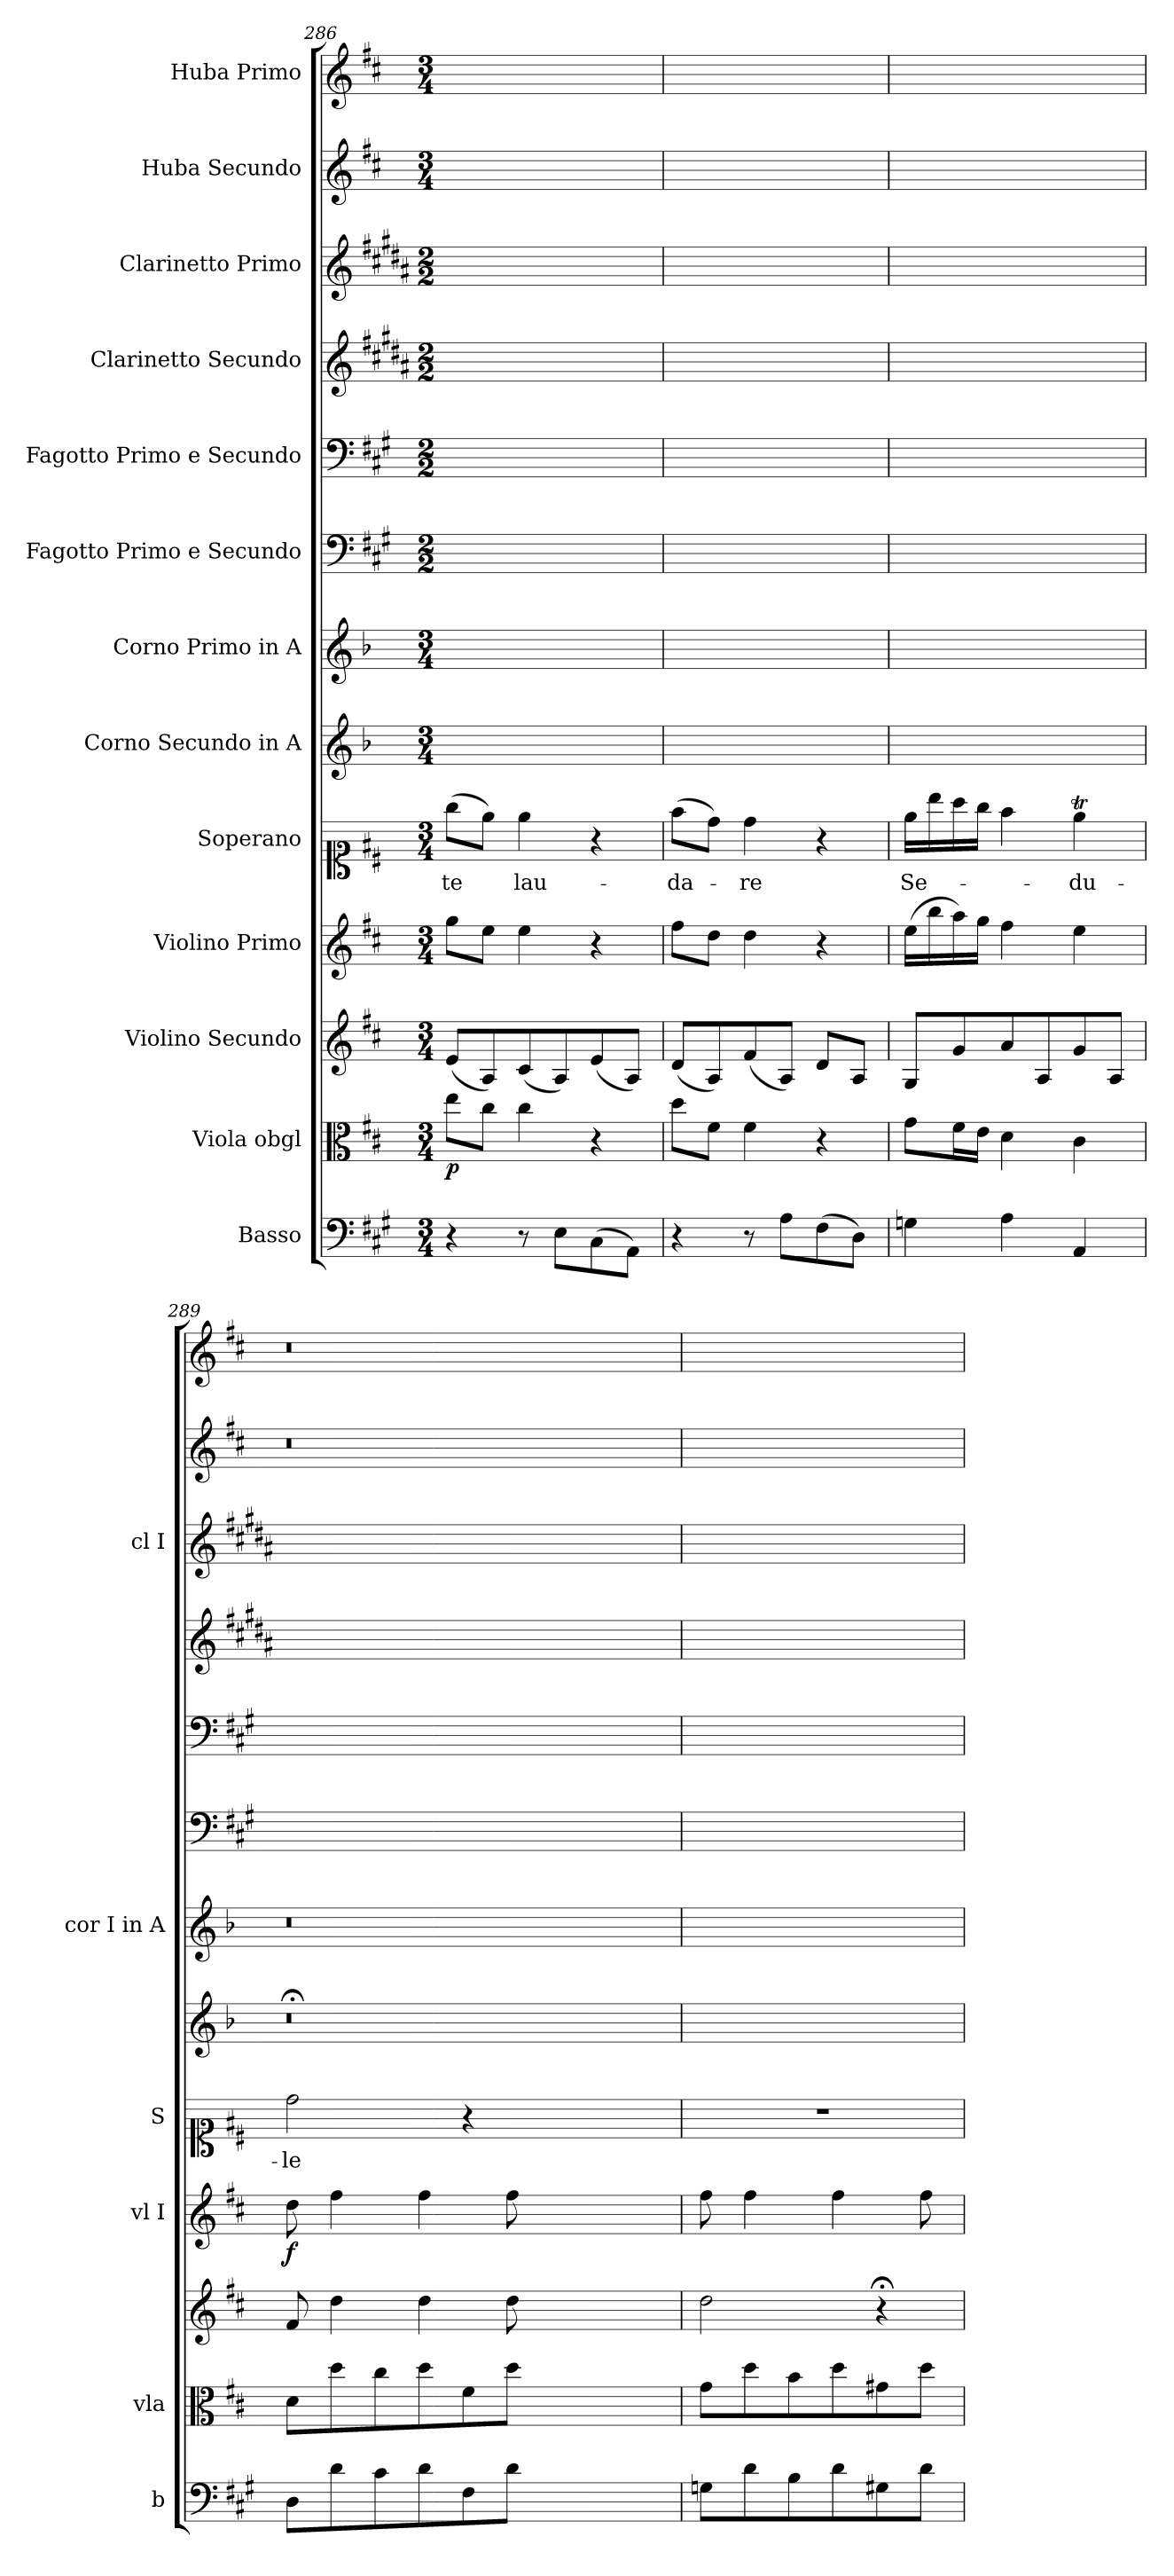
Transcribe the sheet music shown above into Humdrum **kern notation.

**kern	**dynam	**kern	**dynam	**kern	**dynam	**kern	**dynam	**kern	**text	**kern	**kern	**kern	**kern	**kern	**kern	**kern	**kern
*part13	*part13	*part12	*part12	*part11	*part11	*part10	*part10	*part9	*part9	*part8	*part7	*part6	*part5	*part4	*part3	*part2	*part1
*staff13	*staff13	*staff12	*staff12	*staff11	*staff11	*staff10	*staff10	*staff9	*staff9	*staff8	*staff7	*staff6	*staff5	*staff4	*staff3	*staff2	*staff1
*I"Basso	*	*I"Viola obgl	*	*I"Violino Secundo	*	*I"Violino Primo	*	*I"Soperano	*	*I"Corno Secundo in A	*I"Corno Primo in A	*I"Fagotto Primo e Secundo	*I"Fagotto Primo e Secundo	*I"Clarinetto Secundo	*I"Clarinetto Primo	*I"Huba Secundo	*I"Huba Primo
*I'b	*	*I'vla	*	*	*	*I'vl I	*	*I'S	*	*	*I'cor I in A	*	*	*	*I'cl I	*	*
*clefF4	*	*clefC3	*	*clefG2	*	*clefG2	*	*clefC1	*	*clefG2	*clefG2	*clefF4	*clefF4	*clefG2	*clefG2	*clefG2	*clefG2
*	*	*	*	*	*	*	*	*	*	*ITrd2c3	*ITrd2c3	*	*	*ITrd1c2	*ITrd1c2	*	*
*k[f#c#g#]	*	*k[f#c#]	*	*k[f#c#]	*	*k[f#c#]	*	*k[f#c#]	*	*k[f#c#]	*k[f#c#]	*k[f#c#g#]	*k[f#c#g#]	*k[f#c#g#]	*k[f#c#g#]	*k[f#c#]	*k[f#c#]
*M3/4	*	*M3/4	*	*M3/4	*	*M3/4	*	*M3/4	*	*M3/4	*M3/4	*M2/2	*M2/2	*M2/2	*M2/2	*M3/4	*M3/4
=286	=286	=286	=286	=286	=286	=286	=286	=286	=286	=286	=286	=286	=286	=286	=286	=286	=286
!	!	!	!LO:DY:b	!	!LO:DY:b	!	!	!	!	!	!	!	!	!	!	!	!
4r	.	8ee\L	p.	(8e/L	p&colon;	8gg\L	.	(8gg\L	te	2.ryy	2.ryy	4ryy	4ryy	2.ryy	2.ryy	2.ryy	2.ryy
.	.	8cc#\J	.	8A/)	.	8ee\J	.	8ee\J)	.	.	.	.	.	.	.	.	.
8r	.	4cc#\	.	(8c#/	.	4ee\	.	4ee\	lau-	.	.	8ryy	8ryy	.	.	.	.
8E\L	.	.	.	8A/)	.	.	.	.	.	.	.	8E\Lyy	8E\Lyy	.	.	.	.
(8C#\	.	4r	.	(8e/	.	4r	.	4r	.	.	.	(8C#\yy	(8C#\yy	.	.	.	.
8AA\J)	.	.	.	8A/J)	.	.	.	.	.	.	.	8AA\Jyy)	8AA\Jyy)	.	.	.	.
=287	=287	=287	=287	=287	=287	=287	=287	=287	=287	=287	=287	=287	=287	=287	=287	=287	=287
4r	.	8dd\L	.	(8d/L	.	8ff#\L	.	(8ff#\L	-da-	2.ryy	2.ryy	4ryy	4ryy	2.ryy	2.ryy	2.ryy	2.ryy
.	.	8f#\J	.	8A/)	.	8dd\J	.	8dd\J)	.	.	.	.	.	.	.	.	.
8r	.	4f#\	.	(8f#/	.	4dd\	.	4dd\	-re	.	.	8ryy	8ryy	.	.	.	.
8A\L	.	.	.	8A/J)	.	.	.	.	.	.	.	8A\Lyy	8A\Lyy	.	.	.	.
(8F#\	.	4r	.	8d/L	.	4r	.	4r	.	.	.	(8F#\yy	(8F#\yy	.	.	.	.
8D\J)	.	.	.	8A/J	.	.	.	.	.	.	.	8D\Jyy)	8D\Jyy)	.	.	.	.
=288	=288	=288	=288	=288	=288	=288	=288	=288	=288	=288	=288	=288	=288	=288	=288	=288	=288
4G\	.	8g\L	.	8G/L	.	(16ee\LL	.	16ee\LL	Se-	2.ryy	2.ryy	4Gn\yy	4Gn\yy	2.ryy	2.ryy	2.ryy	2.ryy
.	.	.	.	.	.	16bb\	.	16bb\	.	.	.	.	.	.	.	.	.
.	.	16f#\L	.	8g/	.	16aa\)	.	16aa\	.	.	.	.	.	.	.	.	.
.	.	16e\JJ	.	.	.	16gg\JJ	.	16gg\JJ	.	.	.	.	.	.	.	.	.
4A\	.	4d\	.	8a/	.	4ff#\	.	4ff#\	.	.	.	4A\yy	4A\yy	.	.	.	.
.	.	.	.	8A/	.	.	.	.	.	.	.	.	.	.	.	.	.
4AA/	.	4c#\	.	8g/	.	4ee\	.	4eeT\	-du-	.	.	4AA/yy	4AA/yy	.	.	.	.
.	.	.	.	8A/J	.	.	.	.	.	.	.	.	.	.	.	.	.
=289	=289	=289	=289	=289	=289	=289	=289	=289	=289	=289	=289	=289	=289	=289	=289	=289	=289
!	!	!	!LO:DY:b	!	!	!	!	!	!	!LO:N:vis=0	!LO:N:vis=0	!	!	!	!	!LO:N:vis=0	!LO:N:vis=0
8D\L	.	8d/L	fort	8f#/	.	8dd\	f	2dd\	-le	1.r;<	1.r	8D\Lyy	8D\Lyy	2.ryy	2.ryy	1.r	1.r
!	!LO:DY:b	!	!	!	!LO:DY:b	!	!	!	!	!	!	!	!	!	!	!	!
8d\	fort.	8dd\	.	4dd\	f&colon;	4ff#\	.	.	.	.	.	8d\yy	8d\yy	.	.	.	.
8c#\	.	8cc#\	.	.	.	.	.	.	.	.	.	8c#\yy	8c#\yy	.	.	.	.
8d\	.	8dd\	.	4dd\	.	4ff#\	.	.	.	.	.	8d\yy	8d\yy	.	.	.	.
8F#\	.	8f#\	.	.	.	.	.	4r	.	.	.	8F#\yy	8F#\yy	.	.	.	.
8d\J	.	8dd\J	.	8dd\	.	8ff#\	.	.	.	.	.	8d\Jyy	8d\Jyy	.	.	.	.
2.ryy	.	2.ryy	.	2.ryy	.	2.ryy	.	2.ryy	.	.	.	2.ryy	2.ryy	2.ryy	2.ryy	.	.
=290	=290	=290	=290	=290	=290	=290	=290	=290	=290	=290	=290	=290	=290	=290	=290	=290	=290
8G\L	.	8g\L	.	2dd\	.	8ff#\	.	2.r	.	2.ryy	2.ryy	8Gn\Lyy	8Gn\Lyy	2.ryy	2.ryy	2.ryy	2.ryy
8d\	.	8dd\	.	.	.	4ff#\	.	.	.	.	.	8d\yy	8d\yy	.	.	.	.
8B\	.	8b\	.	.	.	.	.	.	.	.	.	8B\yy	8B\yy	.	.	.	.
8d\	.	8dd\	.	.	.	4ff#\	.	.	.	.	.	8d\yy	8d\yy	.	.	.	.
8G#X\	.	8g#X\	.	4r;<	.	.	.	.	.	.	.	8G#X\yy	8G#X\yy	.	.	.	.
8d\J	.	8dd\J	.	.	.	8ff#\	.	.	.	.	.	8d\Jyy	8d\Jyy	.	.	.	.
=	=	=	=	=	=	=	=	=	=	=	=	=	=	=	=	=	=
*-	*-	*-	*-	*-	*-	*-	*-	*-	*-	*-	*-	*-	*-	*-	*-	*-	*-
